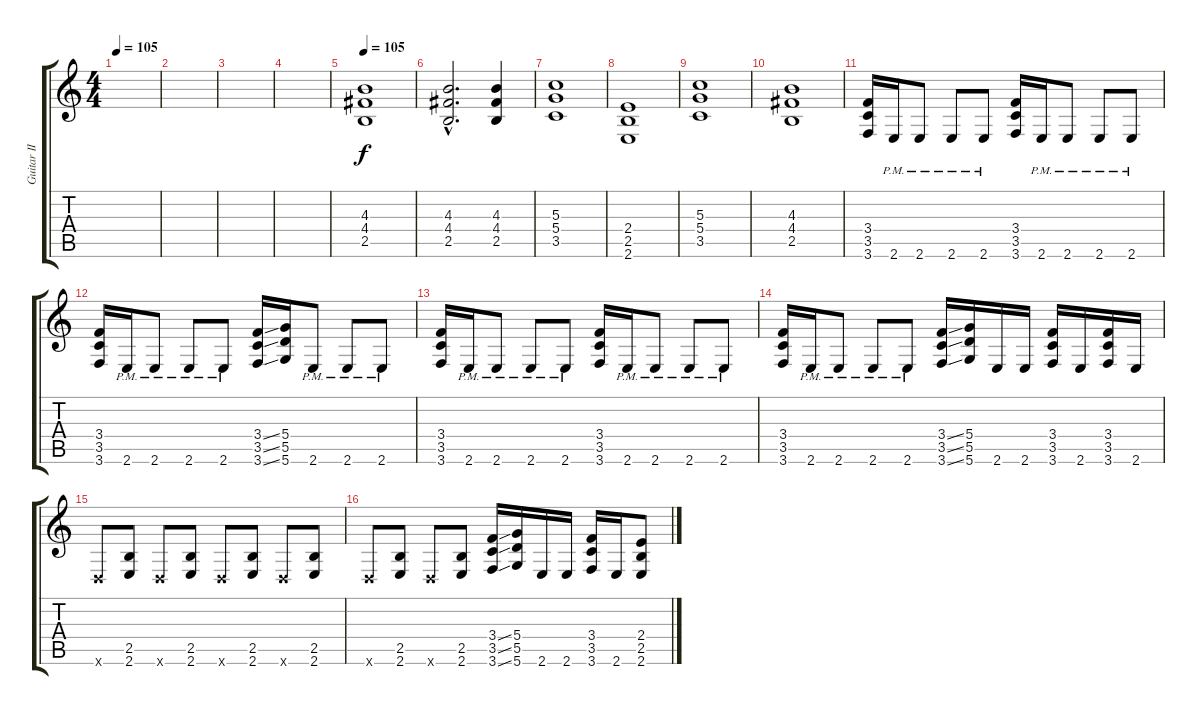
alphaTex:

\track ("Guitar II - Paul Landers" "Guitar II ") {instrument distortionguitar}
\staff {score tabs}
\tuning (E4 B3 G3 D3 A2 D2) {hide}
\ts (4 4)
\tempo 105
\tempo 125
\tempo 105
\clef g2
\ks c
|
|
|
|
\tempo 105
(4.3 4.4 2.5).1 |
(4.3{hac} 4.4{hac} 2.5{hac}).2{d} (4.3 4.4 2.5).4 |
(5.3 5.4 3.5).1 |
(2.4 2.5 2.6).1 |
(5.3 5.4 3.5).1 |
(4.3 4.4 2.5).1 |
(3.4 3.5 3.6).16 2.6{pm}.16 2.6{pm}.8 2.6{pm}.8 2.6{pm}.8 (3.4 3.5 3.6).16 2.6{pm}.16 2.6{pm}.8 2.6{pm}.8 2.6{pm}.8 |
(3.4 3.5 3.6).16 2.6{pm}.16 2.6{pm}.8 2.6{pm}.8 2.6{pm}.8 (3.4{ss} 3.5{ss} 3.6{ss}).16 (5.4 5.5 5.6).16 2.6{pm}.8 2.6{pm}.8 2.6{pm}.8 |
(3.4 3.5 3.6).16 2.6{pm}.16 2.6{pm}.8 2.6{pm}.8 2.6{pm}.8 (3.4 3.5 3.6).16 2.6{pm}.16 2.6{pm}.8 2.6{pm}.8 2.6{pm}.8 |
(3.4 3.5 3.6).16 2.6{pm}.16 2.6{pm}.8 2.6{pm}.8 2.6{pm}.8 (3.4{ss} 3.5{ss} 3.6{ss}).16 (5.4 5.5 5.6).16 2.6.16 2.6.16 (3.4 3.5 3.6).16 2.6.16 (3.4 3.5 3.6).16 2.6.16 |
0.6{x}.8 (2.5 2.6).8 0.6{x}.8 (2.5 2.6).8 0.6{x}.8 (2.5 2.6).8 0.6{x}.8 (2.5 2.6).8 |
0.6{x}.8 (2.5 2.6).8 0.6{x}.8 (2.5 2.6).8 (3.4{ss} 3.5{ss} 3.6{ss}).16 (5.4 5.5 5.6).16 2.6.16 2.6.16 (3.4 3.5 3.6).16 2.6.16 (2.4 2.5 2.6).8
